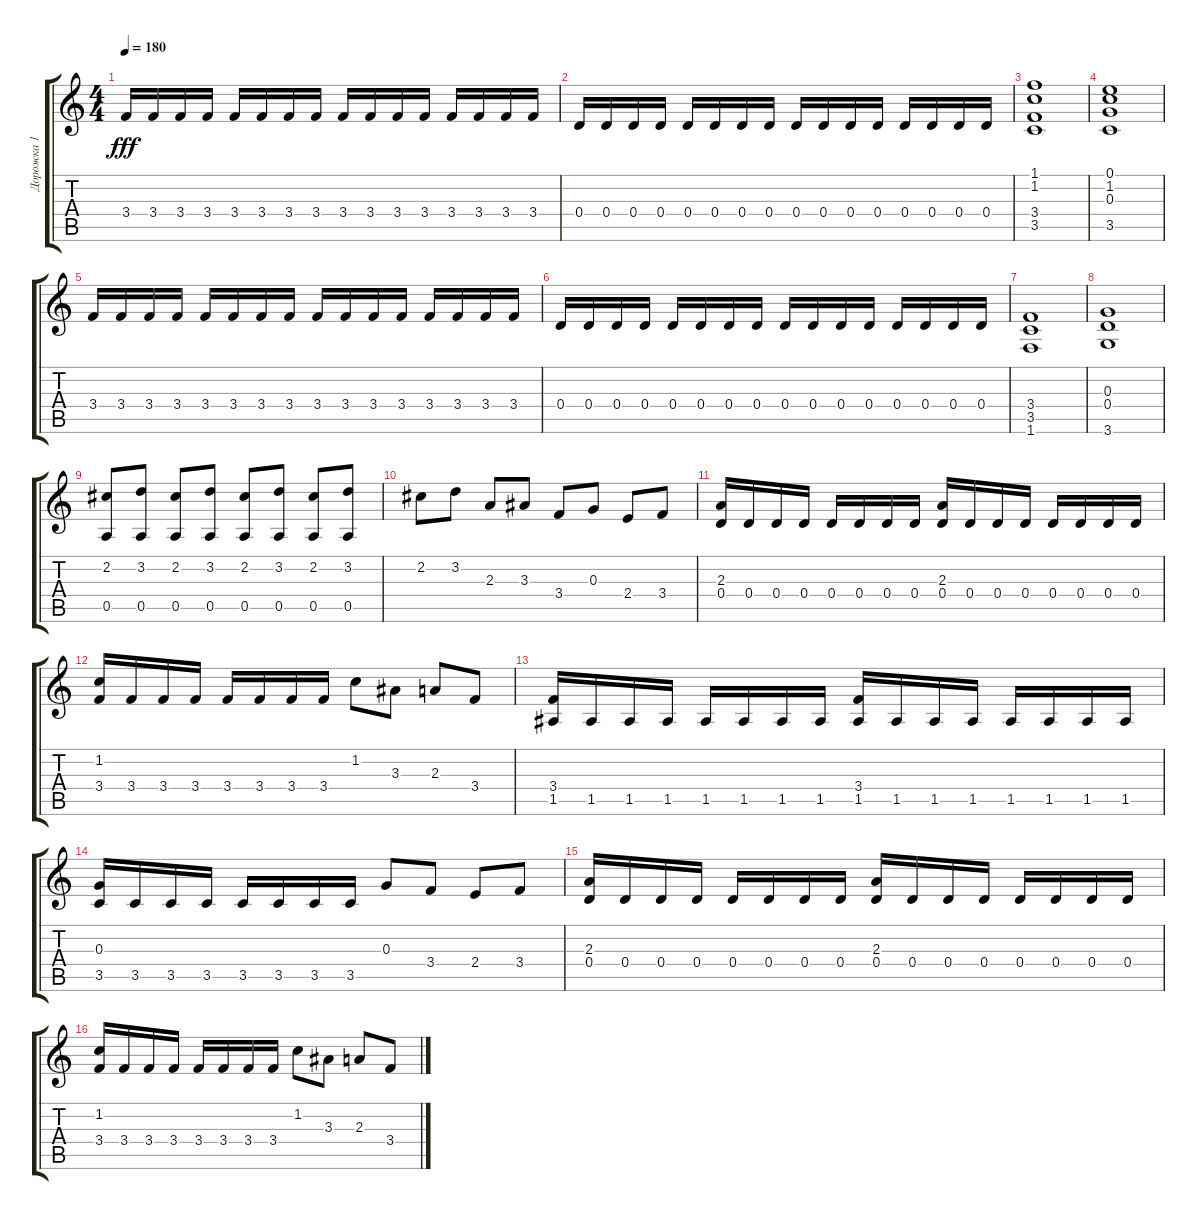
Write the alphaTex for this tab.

\track ("Дорожка 1" "Дорожка 1") {instrument distortionguitar}
\staff {score tabs}
\tuning (E4 B3 G3 D3 A2 E2) {hide}
\ts (4 4)
\tempo 180
\clef g2
\ks c
3.4.16{dy fff} 3.4.16 3.4.16 3.4.16 3.4.16 3.4.16 3.4.16 3.4.16 3.4.16 3.4.16 3.4.16 3.4.16 3.4.16 3.4.16 3.4.16 3.4.16 |
0.4.16 0.4.16 0.4.16 0.4.16 0.4.16 0.4.16 0.4.16 0.4.16 0.4.16 0.4.16 0.4.16 0.4.16 0.4.16 0.4.16 0.4.16 0.4.16 |
(1.1 1.2 3.4 3.5).1 |
(0.1 1.2 0.3 3.5).1 |
3.4.16 3.4.16 3.4.16 3.4.16 3.4.16 3.4.16 3.4.16 3.4.16 3.4.16 3.4.16 3.4.16 3.4.16 3.4.16 3.4.16 3.4.16 3.4.16 |
0.4.16 0.4.16 0.4.16 0.4.16 0.4.16 0.4.16 0.4.16 0.4.16 0.4.16 0.4.16 0.4.16 0.4.16 0.4.16 0.4.16 0.4.16 0.4.16 |
(3.4 3.5 1.6).1 |
(0.3 0.4 3.6).1 |
(2.2 0.5).8 (3.2 0.5).8 (2.2 0.5).8 (3.2 0.5).8 (2.2 0.5).8 (3.2 0.5).8 (2.2 0.5).8 (3.2 0.5).8 |
2.2.8 3.2.8 2.3.8 3.3.8 3.4.8 0.3.8 2.4.8 3.4.8 |
(2.3 0.4).16 0.4.16 0.4.16 0.4.16 0.4.16 0.4.16 0.4.16 0.4.16 (2.3 0.4).16 0.4.16 0.4.16 0.4.16 0.4.16 0.4.16 0.4.16 0.4.16 |
(1.2 3.4).16 3.4.16 3.4.16 3.4.16 3.4.16 3.4.16 3.4.16 3.4.16 1.2.8 3.3.8 2.3.8 3.4.8 |
(3.4 1.5).16 1.5.16 1.5.16 1.5.16 1.5.16 1.5.16 1.5.16 1.5.16 (3.4 1.5).16 1.5.16 1.5.16 1.5.16 1.5.16 1.5.16 1.5.16 1.5.16 |
(0.3 3.5).16 3.5.16 3.5.16 3.5.16 3.5.16 3.5.16 3.5.16 3.5.16 0.3.8 3.4.8 2.4.8 3.4.8 |
(2.3 0.4).16 0.4.16 0.4.16 0.4.16 0.4.16 0.4.16 0.4.16 0.4.16 (2.3 0.4).16 0.4.16 0.4.16 0.4.16 0.4.16 0.4.16 0.4.16 0.4.16 |
(1.2 3.4).16 3.4.16 3.4.16 3.4.16 3.4.16 3.4.16 3.4.16 3.4.16 1.2.8 3.3.8 2.3.8 3.4.8
